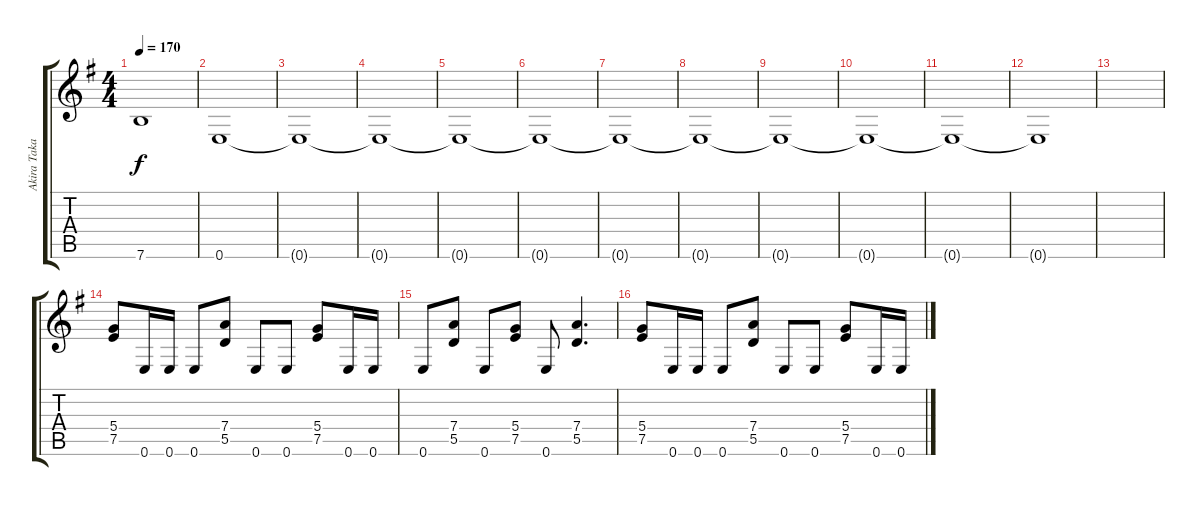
\track ("Akira Takasaki Rhythm" "Akira Taka") {instrument distortionguitar}
\staff {score tabs}
\tuning (E4 B3 G3 D3 A2 E2) {hide}
\ts (4 4)
\tempo 170
\clef g2
\ks eminor
7.6.1{dy f} |
0.6.1{volume 10} |
0.6{t}.1 |
0.6{t}.1 |
0.6{t}.1 |
0.6{t}.1{volume 4} |
0.6{t}.1 |
0.6{t}.1 |
0.6{t}.1 |
0.6{t}.1{volume 0} |
0.6{t}.1 |
0.6{t}.1 |
|
(5.4 7.5).8{volume 13} 0.6.16 0.6.16 0.6.8 (7.4 5.5).8 0.6.8 0.6.8 (5.4 7.5).8 0.6.16 0.6.16 |
0.6.8 (7.4 5.5).8 0.6.8 (5.4 7.5).8 0.6.8 (7.4 5.5).4{d} |
(5.4 7.5).8 0.6.16 0.6.16 0.6.8 (7.4 5.5).8 0.6.8 0.6.8 (5.4 7.5).8 0.6.16 0.6.16
